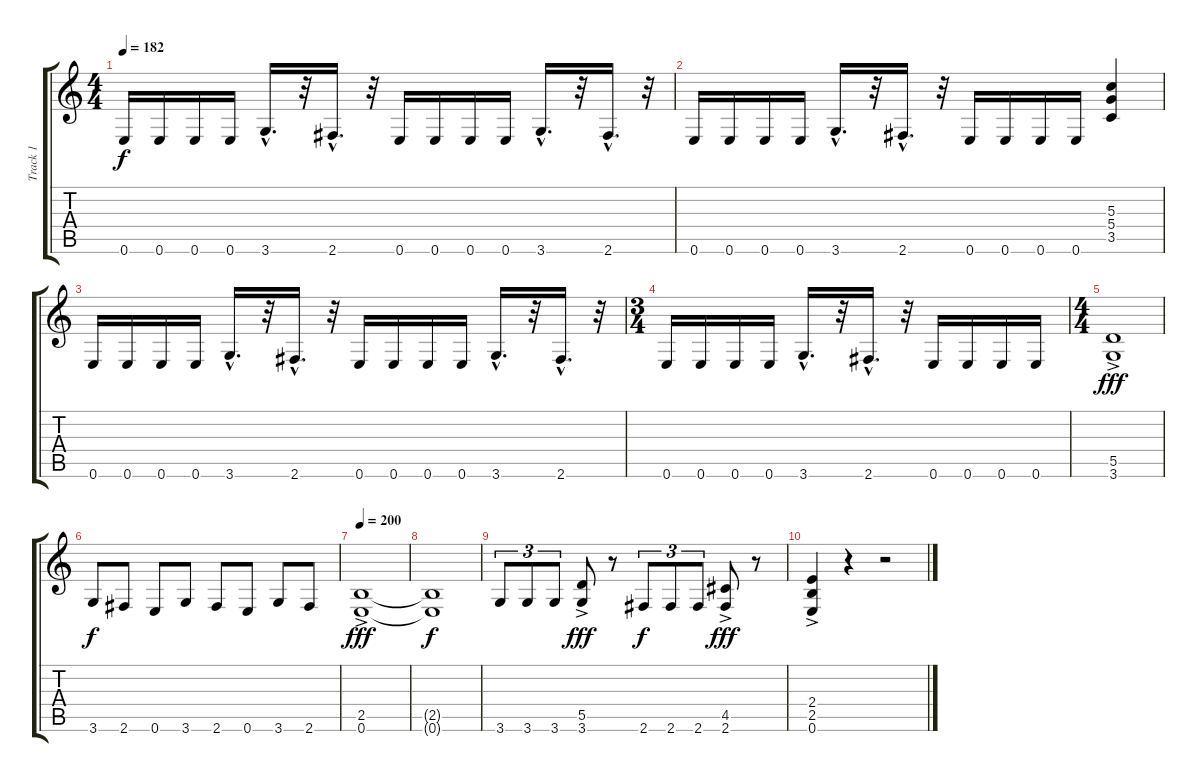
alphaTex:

\track ("Track 1" "Track 1") {instrument distortionguitar}
\staff {score tabs}
\tuning (E4 B3 G3 D3 A2 E2) {hide}
\ts (4 4)
\tempo 182
\clef g2
\ks c
0.6.16{dy f} 0.6.16 0.6.16 0.6.16 3.6{hac}.16{d} r.32 2.6{hac}.16{d} r.32 0.6.16 0.6.16 0.6.16 0.6.16 3.6{hac}.16{d} r.32 2.6{hac}.16{d} r.32 |
0.6.16 0.6.16 0.6.16 0.6.16 3.6{hac}.16{d} r.32 2.6{hac}.16{d} r.32 0.6.16 0.6.16 0.6.16 0.6.16 (5.3 5.4 3.5).4 |
0.6.16 0.6.16 0.6.16 0.6.16 3.6{hac}.16{d} r.32 2.6{hac}.16{d} r.32 0.6.16 0.6.16 0.6.16 0.6.16 3.6{hac}.16{d} r.32 2.6{hac}.16{d} r.32 |
\ts (3 4)
0.6.16 0.6.16 0.6.16 0.6.16 3.6{hac}.16{d} r.32 2.6{hac}.16{d} r.32 0.6.16 0.6.16 0.6.16 0.6.16 |
\ts (4 4)
(5.5{ac} 3.6{ac}).1{dy fff} |
3.6.8{dy f} 2.6.8 0.6.8 3.6.8 2.6.8 0.6.8 3.6.8 2.6.8 |
\tempo 200
(2.5{ac} 0.6{ac}).1{dy fff} |
(2.5{t} 0.6{t}).1{dy f} |
3.6.8{tu (3 2)} 3.6.8{tu (3 2)} 3.6.8{tu (3 2)} (5.5{ac} 3.6{ac}).8{dy fff} r.8 2.6.8{tu (3 2) dy f} 2.6.8{tu (3 2)} 2.6.8{tu (3 2)} (4.5{ac} 2.6{ac}).8{dy fff} r.8 |
(2.4{ac} 2.5{ac} 0.6{ac}).4 r.4 r.2
